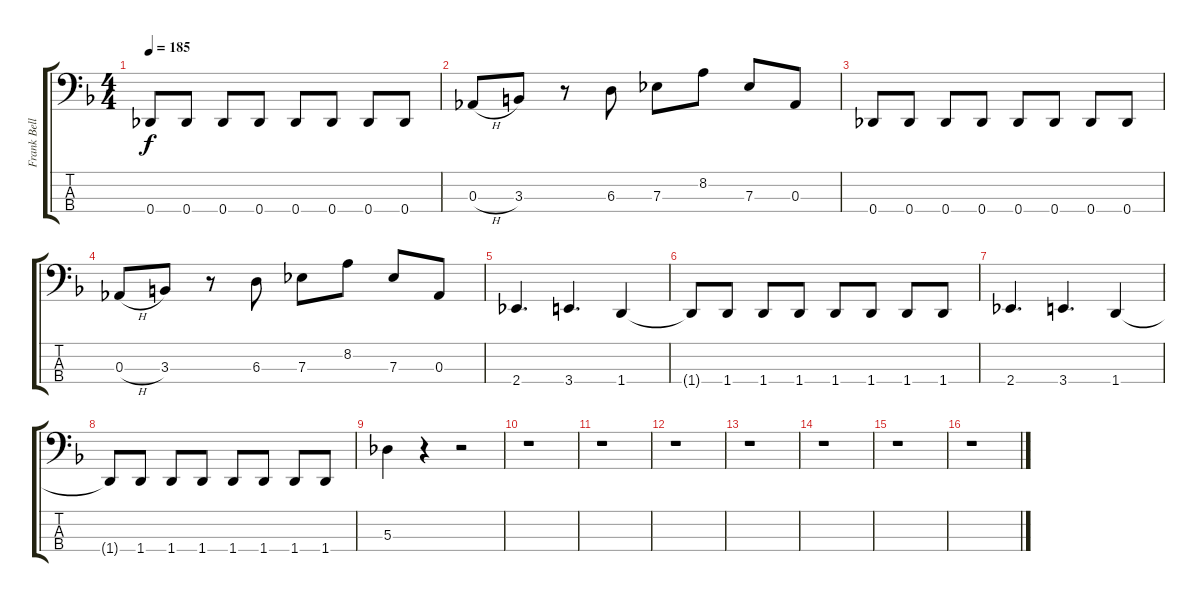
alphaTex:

\track ("Frank Bello" "Frank Bell") {instrument electricbassfinger}
\staff {score tabs}
\tuning (Gb2 Db2 Ab1 Db1) {hide}
\ts (4 4)
\tempo 185
\clef f4
\ks f
0.4.8{dy f} 0.4.8 0.4.8 0.4.8 0.4.8 0.4.8 0.4.8 0.4.8 |
0.3{h}.8 3.3.8 r.8 6.3.8 7.3.8 8.2.8 7.3.8 0.3.8 |
0.4.8 0.4.8 0.4.8 0.4.8 0.4.8 0.4.8 0.4.8 0.4.8 |
0.3{h}.8 3.3.8 r.8 6.3.8 7.3.8 8.2.8 7.3.8 0.3.8 |
2.4.4{d} 3.4.4{d} 1.4.4 |
1.4{t}.8 1.4.8 1.4.8 1.4.8 1.4.8 1.4.8 1.4.8 1.4.8 |
2.4.4{d} 3.4.4{d} 1.4.4 |
1.4{t}.8 1.4.8 1.4.8 1.4.8 1.4.8 1.4.8 1.4.8 1.4.8 |
5.3.4 r.4 r.2 |
r.1 |
r.1 |
r.1 |
r.1 |
r.1 |
r.1 |
r.1
